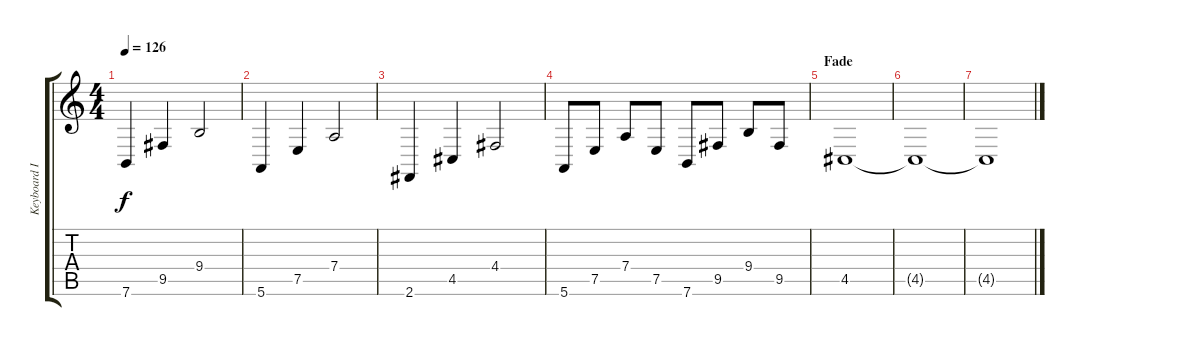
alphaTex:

\track ("Keyboard II" "Keyboard I") {instrument acousticgrandpiano}
\staff {score tabs}
\tuning (E4 B3 G3 D3 A2 E2) {hide}
\ts (4 4)
\tempo 126
\clef g2
\ks c
7.6.4{dy f} 9.5.4 9.4.2 |
5.6.4 7.5.4 7.4.2 |
2.6.4 4.5.4 4.4.2 |
5.6.8 7.5.8 7.4.8 7.5.8 7.6.8 9.5.8 9.4.8 9.5.8 |
\section ("" "Fade")
4.5.1 |
4.5{t}.1 |
4.5{t}.1
